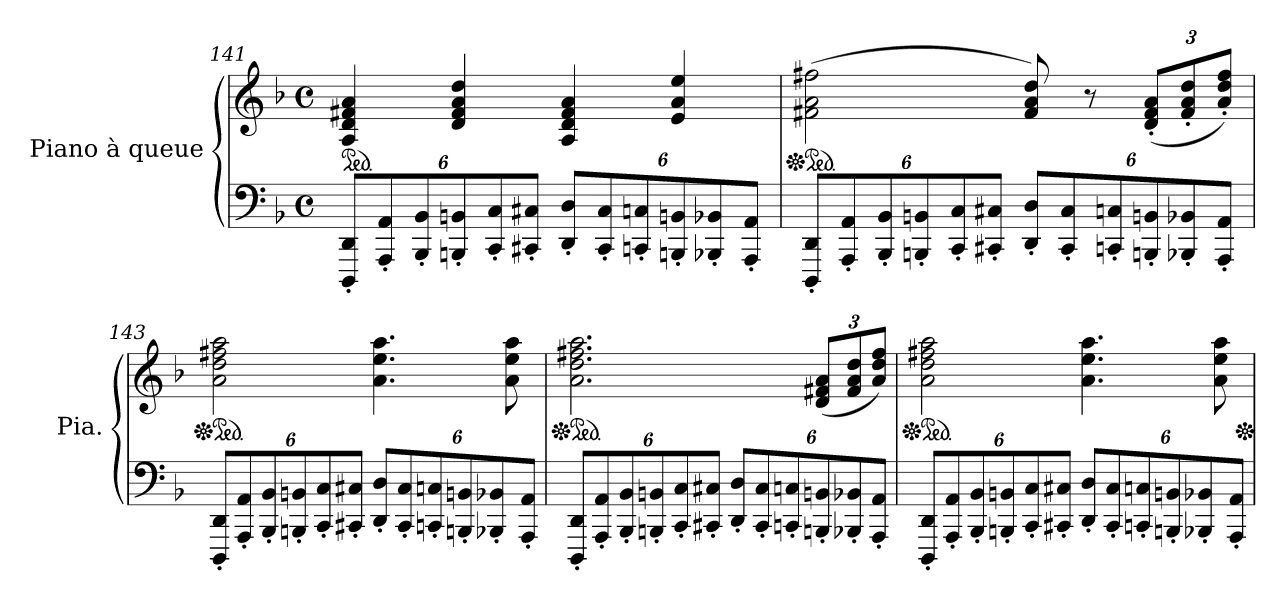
**kern	**kern
*part1	*part1
*staff2	*staff1
*I"Piano à queue	*
*I'Pia.	*
!!LO:LB:g=z
*clefF4	*clefG2
*k[b-]	*k[b-]
*M4/4	*M4/4
*met(c)	*met(c)
*Xbrackettup	*
*	*ped
=141	=141
12DDD/' 12DD/'L	4A/ 4d/ 4f#X/ 4a/
12AAA/' 12AA/'	.
12BBB-/' 12BB-/'	.
12BBBn/' 12BBn/'	4d/ 4f#/ 4a/ 4dd/
12CC/' 12C/'	.
12CC#X/' 12C#X/'J	.
12DD/' 12D/'L	4A/ 4d/ 4f#/ 4a/
12CC#/' 12C#/'	.
12CCn/' 12Cn/'	.
12BBBn/' 12BBn/'	4e/ 4a/ 4ee/
12BBB-X/' 12BB-X/'	.
12AAA/' 12AA/'J	.
=142	=142
*	*Xped
*	*ped
12DDD/' 12DD/'L	(2f#X\ 2a\ 2ff#X\
12AAA/' 12AA/'	.
12BBB-/' 12BB-/'	.
12BBBn/' 12BBn/'	.
12CC/' 12C/'	.
12CC#X/' 12C#X/'J	.
12DD/' 12D/'L	8f#/ 8a/ 8dd/)
12CC#/' 12C#/'	.
.	8r
12CCn/' 12Cn/'	.
*	*Xbrackettup
12BBBn/' 12BBn/'	(12d/' 12f#/' 12a/'L
12BBB-X/' 12BB-X/'	12f#/' 12a/' 12dd/'
12AAA/' 12AA/'J	12a/' 12dd/' 12ff#/'J)
=143	=143
*	*Xped
*	*ped
12DDD/' 12DD/'L	2a\ 2dd\ 2ff#X\ 2aa\
12AAA/' 12AA/'	.
12BBB-/' 12BB-/'	.
12BBBn/' 12BBn/'	.
12CC/' 12C/'	.
12CC#X/' 12C#X/'J	.
12DD/' 12D/'L	4.a\ 4.ee\ 4.aa\
12CC#/' 12C#/'	.
12CCn/' 12Cn/'	.
12BBBn/' 12BBn/'	.
12BBB-X/' 12BB-X/'	.
.	8a\ 8ee\ 8aa\
12AAA/' 12AA/'J	.
!!LO:PB:g=z
=144	=144
*	*Xped
*	*ped
12DDD/' 12DD/'L	2.a\ 2.dd\ 2.ff#X\ 2.aa\
12AAA/' 12AA/'	.
12BBB-/' 12BB-/'	.
12BBBn/' 12BBn/'	.
12CC/' 12C/'	.
12CC#X/' 12C#X/'J	.
12DD/' 12D/'L	.
12CC#/' 12C#/'	.
12CCn/' 12Cn/'	.
12BBBn/' 12BBn/'	(>12d/ 12f#X/ 12a/L
12BBB-X/' 12BB-X/'	12f#/ 12a/ 12dd/
12AAA/' 12AA/'J	12a/ 12dd/ 12ff#/J)
=145	=145
*	*Xped
*	*ped
12DDD/' 12DD/'L	2a\ 2dd\ 2ff#X\ 2aa\
12AAA/' 12AA/'	.
12BBB-/' 12BB-/'	.
12BBBn/' 12BBn/'	.
12CC/' 12C/'	.
12CC#X/' 12C#X/'J	.
12DD/' 12D/'L	4.a\ 4.ee\ 4.aa\
12CC#/' 12C#/'	.
12CCn/' 12Cn/'	.
12BBBn/' 12BBn/'	.
12BBB-X/' 12BB-X/'	.
.	8a\ 8ee\ 8aa\
12AAA/' 12AA/'J	.
*	*Xped
=	=
*-	*-
